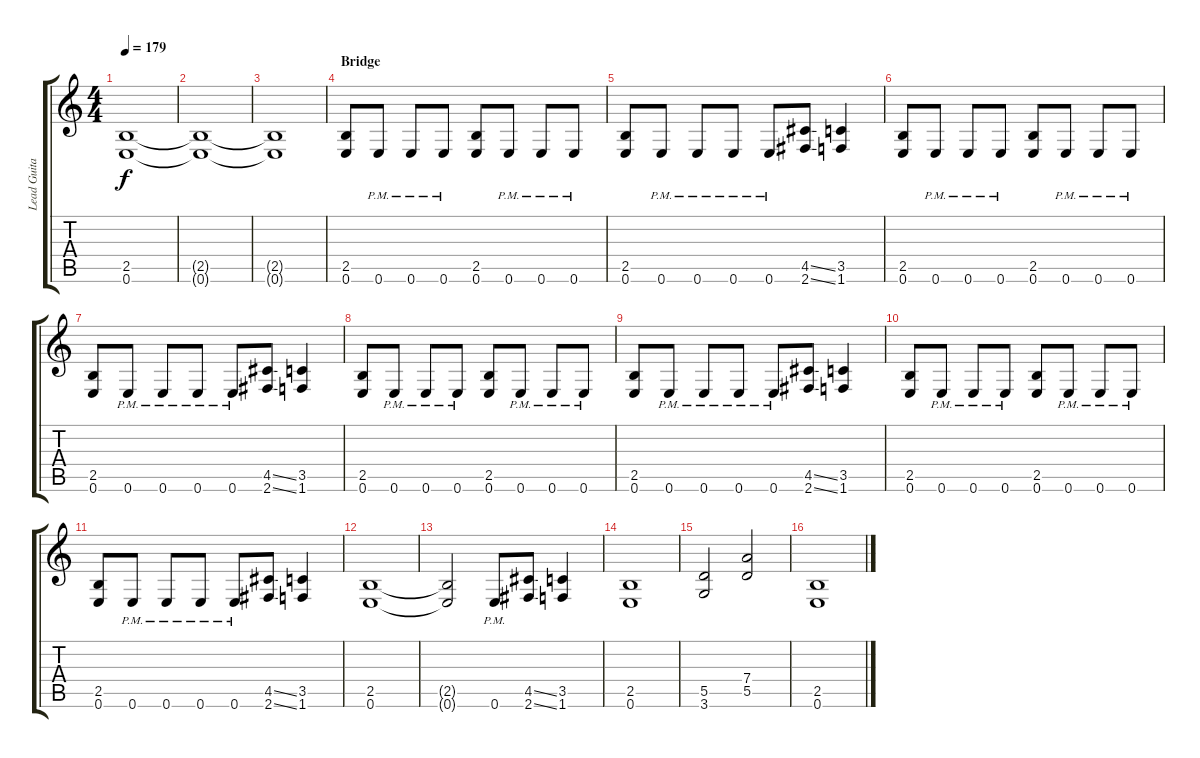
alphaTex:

\track ("Lead Guitar" "Lead Guita") {instrument distortionguitar}
\staff {score tabs}
\tuning (E4 B3 G3 D3 A2 E2) {hide}
\ts (4 4)
\tempo 179
\clef g2
\ks c
(2.5{t} 0.6{t}).1{dy f} |
(2.5{t} 0.6{t}).1 |
(2.5{t} 0.6{t}).1 |
\section ("" "Bridge")
(2.5 0.6).8 0.6{pm}.8 0.6{pm}.8 0.6{pm}.8 (2.5 0.6).8 0.6{pm}.8 0.6{pm}.8 0.6{pm}.8 |
(2.5 0.6).8 0.6{pm}.8 0.6{pm}.8 0.6{pm}.8 0.6{pm}.8 (4.5{ss} 2.6{ss}).8 (3.5 1.6).4 |
(2.5 0.6).8 0.6{pm}.8 0.6{pm}.8 0.6{pm}.8 (2.5 0.6).8 0.6{pm}.8 0.6{pm}.8 0.6{pm}.8 |
(2.5 0.6).8 0.6{pm}.8 0.6{pm}.8 0.6{pm}.8 0.6{pm}.8 (4.5{ss} 2.6{ss}).8 (3.5 1.6).4 |
(2.5 0.6).8 0.6{pm}.8 0.6{pm}.8 0.6{pm}.8 (2.5 0.6).8 0.6{pm}.8 0.6{pm}.8 0.6{pm}.8 |
(2.5 0.6).8 0.6{pm}.8 0.6{pm}.8 0.6{pm}.8 0.6{pm}.8 (4.5{ss} 2.6{ss}).8 (3.5 1.6).4 |
(2.5 0.6).8 0.6{pm}.8 0.6{pm}.8 0.6{pm}.8 (2.5 0.6).8 0.6{pm}.8 0.6{pm}.8 0.6{pm}.8 |
(2.5 0.6).8 0.6{pm}.8 0.6{pm}.8 0.6{pm}.8 0.6{pm}.8 (4.5{ss} 2.6{ss}).8 (3.5 1.6).4 |
(2.5 0.6).1 |
(2.5{t} 0.6{t}).2 0.6{pm}.8 (4.5{ss} 2.6{ss}).8 (3.5 1.6).4 |
(2.5 0.6).1 |
(5.5 3.6).2 (7.4 5.5).2 |
(2.5 0.6).1
